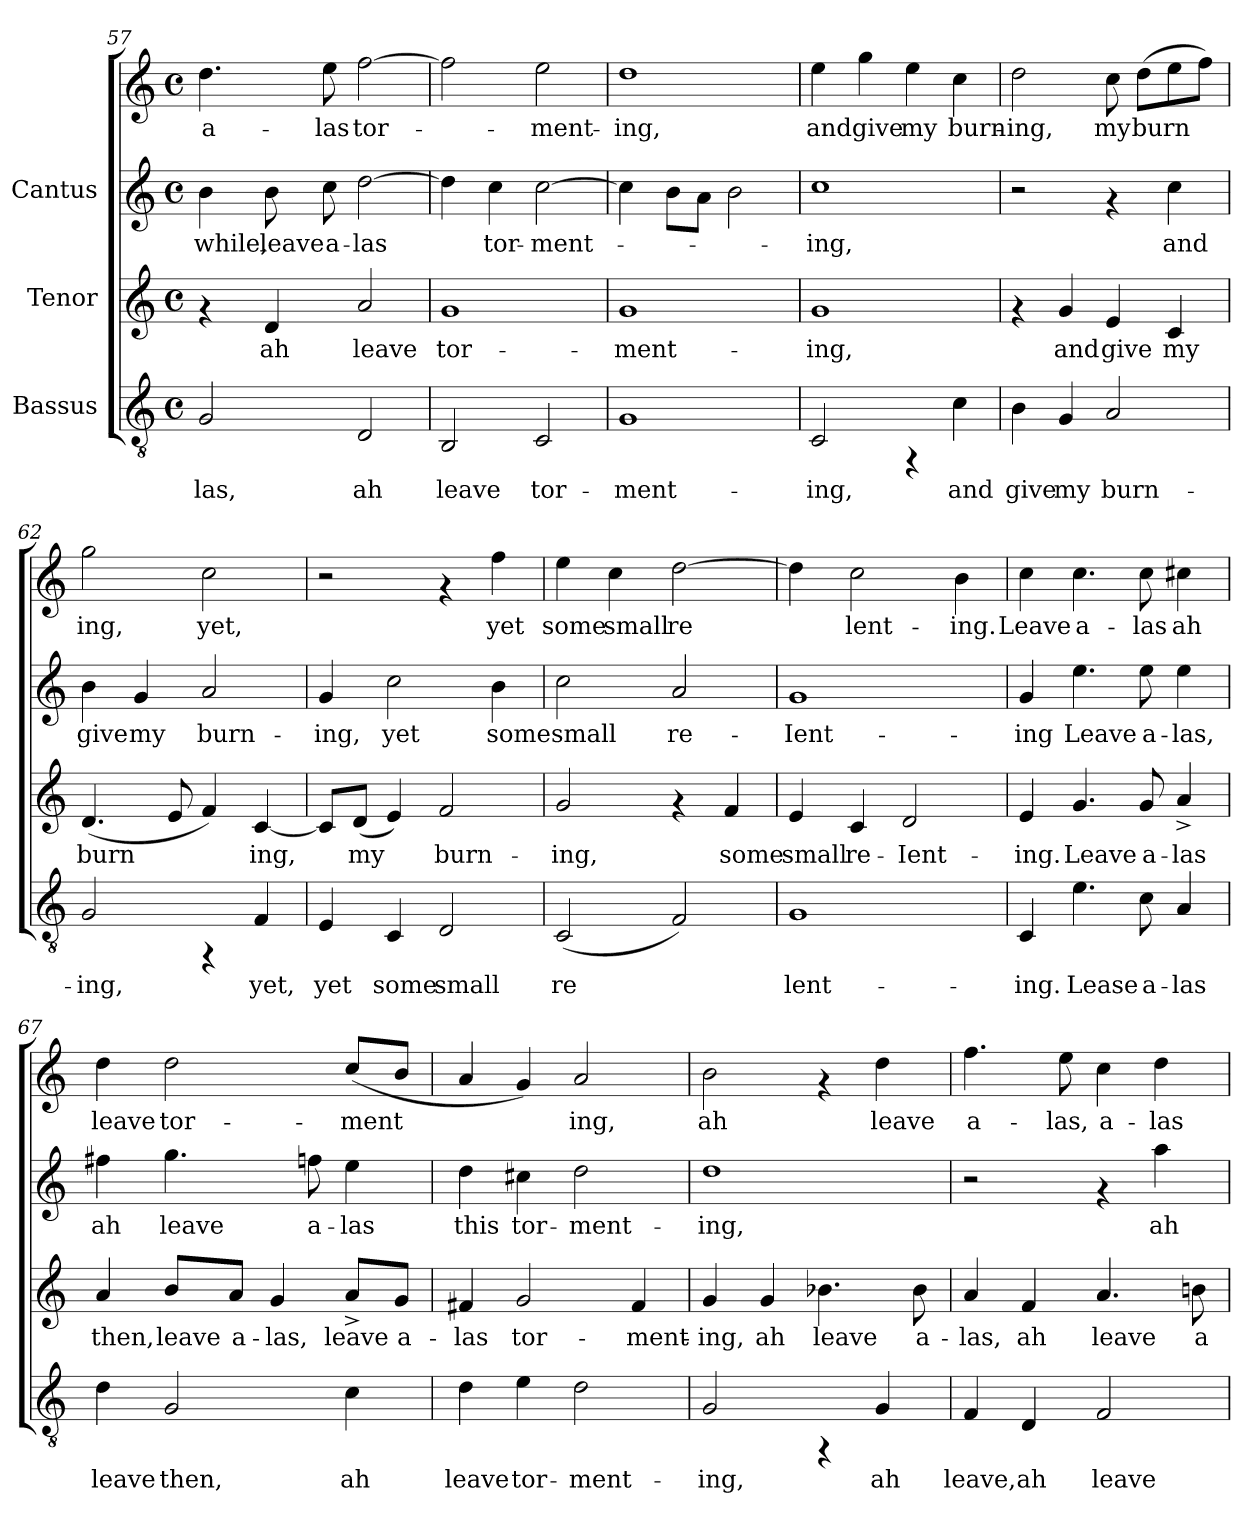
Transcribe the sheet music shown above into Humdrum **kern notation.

**kern	**text	**kern	**text	**kern	**text	**kern	**text
*part3	*part3	*part2	*part2	*part1	*part1	*part1	*part1
*staff4	*staff4	*staff3	*staff3	*staff2	*staff2	*staff1	*staff1
*I"Bassus	*	*I"Tenor	*	*I"Cantus	*	*	*
*clefGv2	*	*clefG2	*	*clefG2	*	*clefG2	*
*M4/4	*	*M4/4	*	*M4/4	*	*M4/4	*
*met(c)	*	*met(c)	*	*met(c)	*	*met(c)	*
=57	=57	=57	=57	=57	=57	=57	=57
!	!LO:LY:b:cj	!	!	!	!LO:LY:b:cj	!	!LO:LY:b:cj
2G/	-las,	4rf	.	4b\	-while,	4.dd\	-a-
!	!	!	!LO:LY:b:cj	!	!LO:LY:b:cj	!	!
.	.	4d/	ah	8b\	leave	.	.
!	!	!	!	!	!LO:LY:b:cj	!	!LO:LY:b:cj
.	.	.	.	8cc\	a-	8ee\	-las
!	!LO:LY:b:cj	!	!LO:LY:b:cj	!	!LO:LY:b:cj	!	!LO:LY:b:cj
2D/	ah	2a/	leave	[>2dd\	-las	[>2ff\	tor-
=58	=58	=58	=58	=58	=58	=58	=58
!	!LO:LY:b:cj	!	!LO:LY:b:cj	!	!LO:LY:b:cj	!	!LO:LY:b:cj
2BB/	leave	1g	tor-	4dd\]	-	2ff\]	.
!	!	!	!	!	!LO:LY:b:cj	!	!
.	.	.	.	4cc\	tor-	.	.
!	!LO:LY:b:cj	!	!	!	!LO:LY:b:cj	!	!LO:LY:b:cj
2C/	tor-	.	.	[>2cc\	-ment-	2ee\	ment-
=59	=59	=59	=59	=59	=59	=59	=59
!	!LO:LY:b:cj	!	!LO:LY:b:cj	!	!	!	!LO:LY:b:cj
1G	-ment-	1g	-ment-	4cc\]	.	1dd	-ing,
.	.	.	.	8b\L	.	.	.
.	.	.	.	8a\J	.	.	.
.	.	.	.	2b\	.	.	.
=60	=60	=60	=60	=60	=60	=60	=60
!	!LO:LY:b:cj	!	!LO:LY:b:cj	!	!LO:LY:b:cj	!	!LO:LY:b:cj
2C/	-ing,	1g	-ing,	1cc	-ing,	4ee\	and
!	!	!	!	!	!	!	!LO:LY:b:cj
.	.	.	.	.	.	4gg\	give
!	!	!	!	!	!	!	!LO:LY:b:cj
4rFF	.	.	.	.	.	4ee\	my
!	!LO:LY:b:cj	!	!	!	!	!	!LO:LY:b:cj
4c\	and	.	.	.	.	4cc\	burn-
!!LO:LB:g=z
=61	=61	=61	=61	=61	=61	=61	=61
!	!LO:LY:b:cj	!	!	!	!	!	!LO:LY:b:cj
4B\	give	4rf	.	2r	.	2dd\	ing,
!	!LO:LY:b:cj	!	!LO:LY:b:cj	!	!	!	!
4G/	my	4g/	and	.	.	.	.
!	!LO:LY:b:cj	!	!LO:LY:b:cj	!	!	!	!LO:LY:b:cj
2A/	burn-	4e/	give	4rf	.	8cc\	my
!	!	!	!	!	!	!	!LO:LY:b:cj
.	.	.	.	.	.	(>8dd\L	burn-
!	!	!	!LO:LY:b:cj	!	!LO:LY:b:cj	!	!LO:LY:b:cj
.	.	4c/	my	4cc\	-and	8ee\	--
!	!	!	!	!	!	!	!LO:LY:b:cj
.	.	.	.	.	.	8ff\J)	--
=62	=62	=62	=62	=62	=62	=62	=62
!	!LO:LY:b:cj	!	!LO:LY:b:cj	!	!LO:LY:b:cj	!	!LO:LY:b:cj
2G/	-ing,	(<4.d/	burn-	4b\	give	2gg\	ing,
!	!	!	!	!	!LO:LY:b:cj	!	!
.	.	.	.	4g/	my	.	.
!	!	!	!LO:LY:b:cj	!	!	!	!
.	.	8e/	-	.	.	.	.
!	!	!	!LO:LY:b:cj	!	!LO:LY:b:cj	!	!LO:LY:b:cj
4rFF	.	4f/)	.	2a/	burn-	2cc\	yet,
!	!LO:LY:b:cj	!	!LO:LY:b:cj	!	!	!	!
4F/	yet,	[<4c/	ing,	.	.	.	.
=63	=63	=63	=63	=63	=63	=63	=63
!	!LO:LY:b:cj	!	!LO:LY:b:cj	!	!LO:LY:b:cj	!	!
4E/	yet	8c/L]	.	4g/	ing,	2r	.
!	!	!	!LO:LY:b:cj	!	!	!	!
.	.	(<8d/J	my	.	.	.	.
!	!LO:LY:b:cj	!	!LO:LY:b:cj	!	!LO:LY:b:cj	!	!
4C/	some	4e/)	.	2cc\	yet	.	.
!	!LO:LY:b:cj	!	!LO:LY:b:cj	!	!	!	!
2D/	small	2f/	burn-	.	.	4rf	.
!	!	!	!	!	!LO:LY:b:cj	!	!LO:LY:b:cj
.	.	.	.	4b\	some	4ff\	-yet
=64	=64	=64	=64	=64	=64	=64	=64
!	!LO:LY:b:cj	!	!LO:LY:b:cj	!	!LO:LY:b:cj	!	!LO:LY:b:cj
(<2C/	re-	2g/	-ing,	2cc\	-small	4ee\	some
!	!	!	!	!	!	!	!LO:LY:b:cj
.	.	.	.	.	.	4cc\	small
!	!LO:LY:b:cj	!	!	!	!LO:LY:b:cj	!	!LO:LY:b:cj
2F/)	--	4rf	.	2a/	re-	[>2dd\	re-
!	!	!	!LO:LY:b:cj	!	!	!	!
.	.	4f/	some	.	.	.	.
!!LO:LB:g=z
=65	=65	=65	=65	=65	=65	=65	=65
!	!LO:LY:b:cj	!	!LO:LY:b:cj	!	!LO:LY:b:cj	!	!LO:LY:b:cj
1G	-lent-	4e/	small	1g	Ient-	4dd\]	-
!	!	!	!LO:LY:b:cj	!	!	!	!LO:LY:b:cj
.	.	4c/	re-	.	.	2cc\	lent-
!	!	!	!LO:LY:b:cj	!	!	!	!
.	.	2d/	-Ient-	.	.	.	.
!	!	!	!	!	!	!	!LO:LY:b:cj
.	.	.	.	.	.	4b\	-ing.
=66	=66	=66	=66	=66	=66	=66	=66
!	!LO:LY:b:cj	!	!LO:LY:b:cj	!	!LO:LY:b:cj	!	!LO:LY:b:cj
4C/	-ing.	4e/	-ing.	4g/	ing	4cc\	-Leave
!	!LO:LY:b:cj	!	!LO:LY:b:cj	!	!LO:LY:b:cj	!	!LO:LY:b:cj
4.e\	Lease	4.g/	Leave	4.ee\	Leave	4.cc\	a-
!	!LO:LY:b:cj	!	!LO:LY:b:cj	!	!LO:LY:b:cj	!	!LO:LY:b:cj
8c\	a-	8g/	a-	8ee\	a-	8cc\	-las
!	!LO:LY:b:cj	!	!LO:LY:b:cj	!	!LO:LY:b:cj	!	!LO:LY:b:cj
4A/	-las	4a^</	-las	4ee\	-las,	4cc#X\	ah
=67	=67	=67	=67	=67	=67	=67	=67
!	!LO:LY:b:cj	!	!LO:LY:b:cj	!	!LO:LY:b:cj	!	!LO:LY:b:cj
4d\	leave	4a/	then,	4ff#X\	-ah	4dd\	leave
!	!LO:LY:b:cj	!	!LO:LY:b:cj	!	!LO:LY:b:cj	!	!LO:LY:b:cj
2G/	then,	8b/L	leave	4.gg\	leave	2dd\	tor-
!	!	!	!LO:LY:b:cj	!	!	!	!
.	.	8a/J	a-	.	.	.	.
!	!	!	!LO:LY:b:cj	!	!	!	!
.	.	4g/	-las,	.	.	.	.
!	!	!	!	!	!LO:LY:b:cj	!	!
.	.	.	.	8ffn\	a-	.	.
!	!LO:LY:b:cj	!	!LO:LY:b:cj	!	!LO:LY:b:cj	!	!LO:LY:b:cj
4c\	ah	8a^</L	leave	4ee\	-las	(<8cc/L	-ment-
!	!	!	!LO:LY:b:cj	!	!	!	!LO:LY:b:cj
.	.	8g/J	a-	.	.	8b/J	--
=68	=68	=68	=68	=68	=68	=68	=68
!	!LO:LY:b:cj	!	!LO:LY:b:cj	!	!LO:LY:b:cj	!	!LO:LY:b:cj
4d\	leave	4f#X/	-las	4dd\	this	4a/	.
!	!LO:LY:b:cj	!	!LO:LY:b:cj	!	!LO:LY:b:cj	!	!LO:LY:b:cj
4e\	tor-	2g/	tor-	4cc#X\	tor-	4g/)	.
!	!LO:LY:b:cj	!	!	!	!LO:LY:b:cj	!	!LO:LY:b:cj
2d\	-ment-	.	.	2dd\	-ment-	2a/	ing,
!	!	!	!LO:LY:b:cj	!	!	!	!
.	.	4f#/	-ment-	.	.	.	.
!!LO:PB:g=z
=69	=69	=69	=69	=69	=69	=69	=69
!	!LO:LY:b:cj	!	!LO:LY:b:cj	!	!LO:LY:b:cj	!	!LO:LY:b:cj
2G/	-ing,	4g/	-ing,	1dd	ing,	2b\	-ah
!	!	!	!LO:LY:b:cj	!	!	!	!
.	.	4g/	ah	.	.	.	.
!	!	!	!LO:LY:b:cj	!	!	!	!
4rFF	.	4.b-X\	leave	.	.	4rf	.
!	!LO:LY:b:cj	!	!	!	!	!	!LO:LY:b:cj
4G/	ah	.	.	.	.	4dd\	leave
!	!	!	!LO:LY:b:cj	!	!	!	!
.	.	8b-\	a-	.	.	.	.
=70	=70	=70	=70	=70	=70	=70	=70
!	!LO:LY:b:cj	!	!LO:LY:b:cj	!	!	!	!LO:LY:b:cj
4F/	leave,	4a/	-las,	2r	.	4.ff\	a-
!	!LO:LY:b:cj	!	!LO:LY:b:cj	!	!	!	!
4D/	ah	4f/	ah	.	.	.	.
!	!	!	!	!	!	!	!LO:LY:b:cj
.	.	.	.	.	.	8ee\	-las,
!	!LO:LY:b:cj	!	!LO:LY:b:cj	!	!	!	!LO:LY:b:cj
2F/	leave	4.a/	leave	4rf	.	4cc\	a-
!	!	!	!	!	!LO:LY:b:cj	!	!LO:LY:b:cj
.	.	.	.	4aa\	ah	4dd\	-las
!	!	!	!LO:LY:b:cj	!	!	!	!
.	.	8bn\	a-	.	.	.	.
=	=	=	=	=	=	=	=
*-	*-	*-	*-	*-	*-	*-	*-
